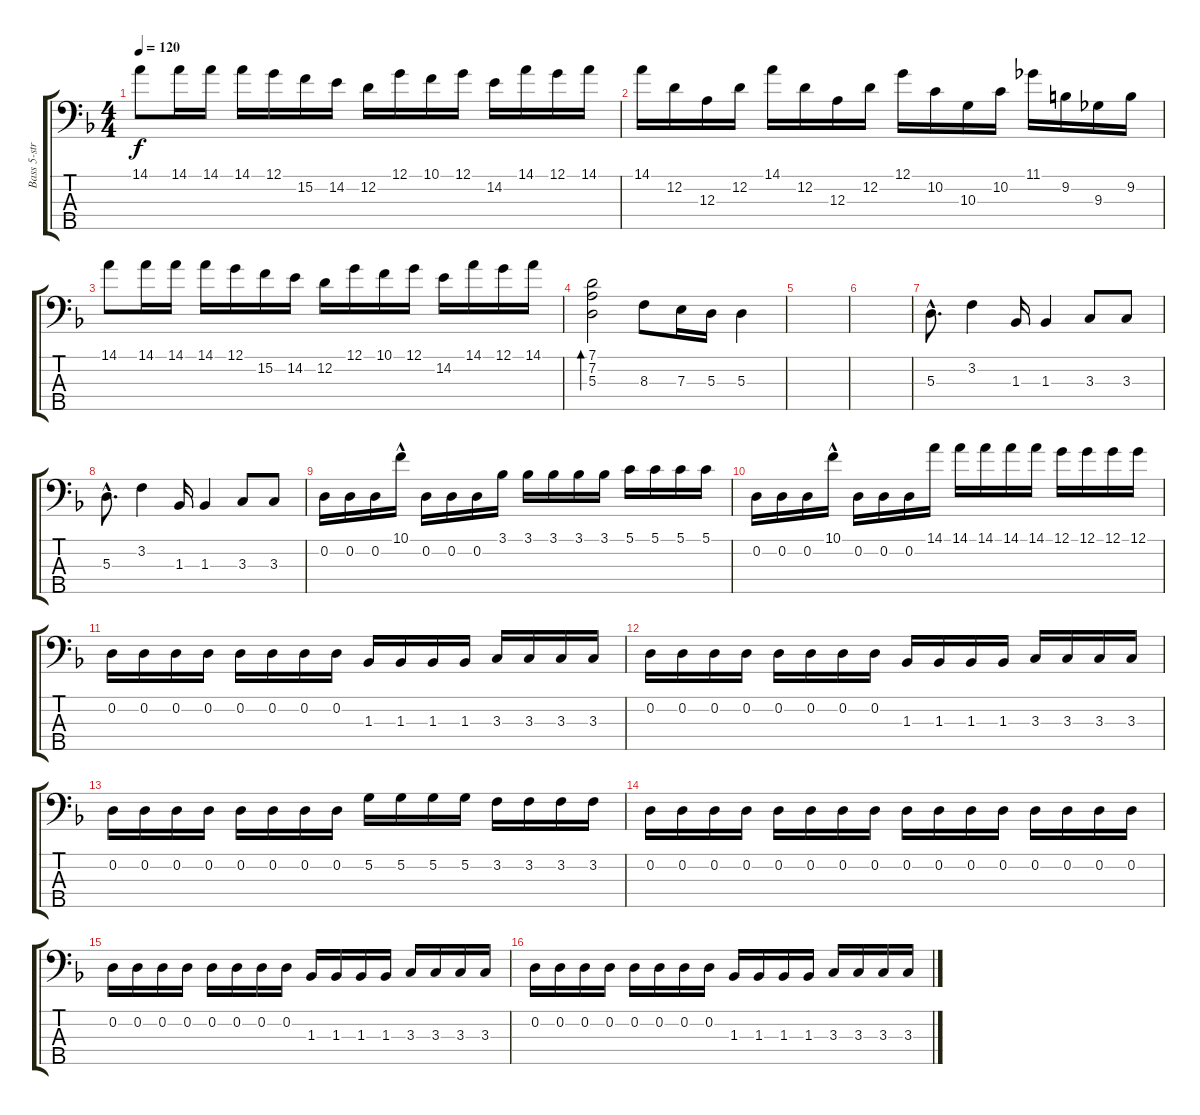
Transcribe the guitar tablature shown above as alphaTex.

\track ("Bass 5-strings" "Bass 5-str") {instrument electricbassfinger}
\staff {score tabs}
\tuning (G2 D2 A1 E1 B0) {hide}
\ts (4 4)
\tempo 120
\clef f4
\ks dminor
14.1.8{dy f} 14.1.16 14.1.16 14.1.16 12.1.16 15.2.16 14.2.16 12.2.16 12.1.16 10.1.16 12.1.16 14.2.16 14.1.16 12.1.16 14.1.16 |
14.1.16 12.2.16 12.3.16 12.2.16 14.1.16 12.2.16 12.3.16 12.2.16 12.1.16 10.2.16 10.3.16 10.2.16 11.1.16 9.2.16 9.3.16 9.2.16 |
14.1.8 14.1.16 14.1.16 14.1.16 12.1.16 15.2.16 14.2.16 12.2.16 12.1.16 10.1.16 12.1.16 14.2.16 14.1.16 12.1.16 14.1.16 |
(7.1 7.2 5.3).2{bd 240} 8.3.8 7.3.16 5.3.16 5.3.4 |
|
|
5.3{hac}.8{d} 3.2.4 1.3.16 1.3.4 3.3.8 3.3.8 |
5.3{hac}.8{d} 3.2.4 1.3.16 1.3.4 3.3.8 3.3.8 |
0.2.16 0.2.16 0.2.16 10.1{hac}.16 0.2.16 0.2.16 0.2.16 3.1.16 3.1.16 3.1.16 3.1.16 3.1.16 5.1.16 5.1.16 5.1.16 5.1.16 |
0.2.16 0.2.16 0.2.16 10.1{hac}.16 0.2.16 0.2.16 0.2.16 14.1.16 14.1.16 14.1.16 14.1.16 14.1.16 12.1.16 12.1.16 12.1.16 12.1.16 |
0.2.16 0.2.16 0.2.16 0.2.16 0.2.16 0.2.16 0.2.16 0.2.16 1.3.16 1.3.16 1.3.16 1.3.16 3.3.16 3.3.16 3.3.16 3.3.16 |
0.2.16 0.2.16 0.2.16 0.2.16 0.2.16 0.2.16 0.2.16 0.2.16 1.3.16 1.3.16 1.3.16 1.3.16 3.3.16 3.3.16 3.3.16 3.3.16 |
0.2.16 0.2.16 0.2.16 0.2.16 0.2.16 0.2.16 0.2.16 0.2.16 5.2.16 5.2.16 5.2.16 5.2.16 3.2.16 3.2.16 3.2.16 3.2.16 |
0.2.16 0.2.16 0.2.16 0.2.16 0.2.16 0.2.16 0.2.16 0.2.16 0.2.16 0.2.16 0.2.16 0.2.16 0.2.16 0.2.16 0.2.16 0.2.16 |
0.2.16 0.2.16 0.2.16 0.2.16 0.2.16 0.2.16 0.2.16 0.2.16 1.3.16 1.3.16 1.3.16 1.3.16 3.3.16 3.3.16 3.3.16 3.3.16 |
0.2.16 0.2.16 0.2.16 0.2.16 0.2.16 0.2.16 0.2.16 0.2.16 1.3.16 1.3.16 1.3.16 1.3.16 3.3.16 3.3.16 3.3.16 3.3.16
